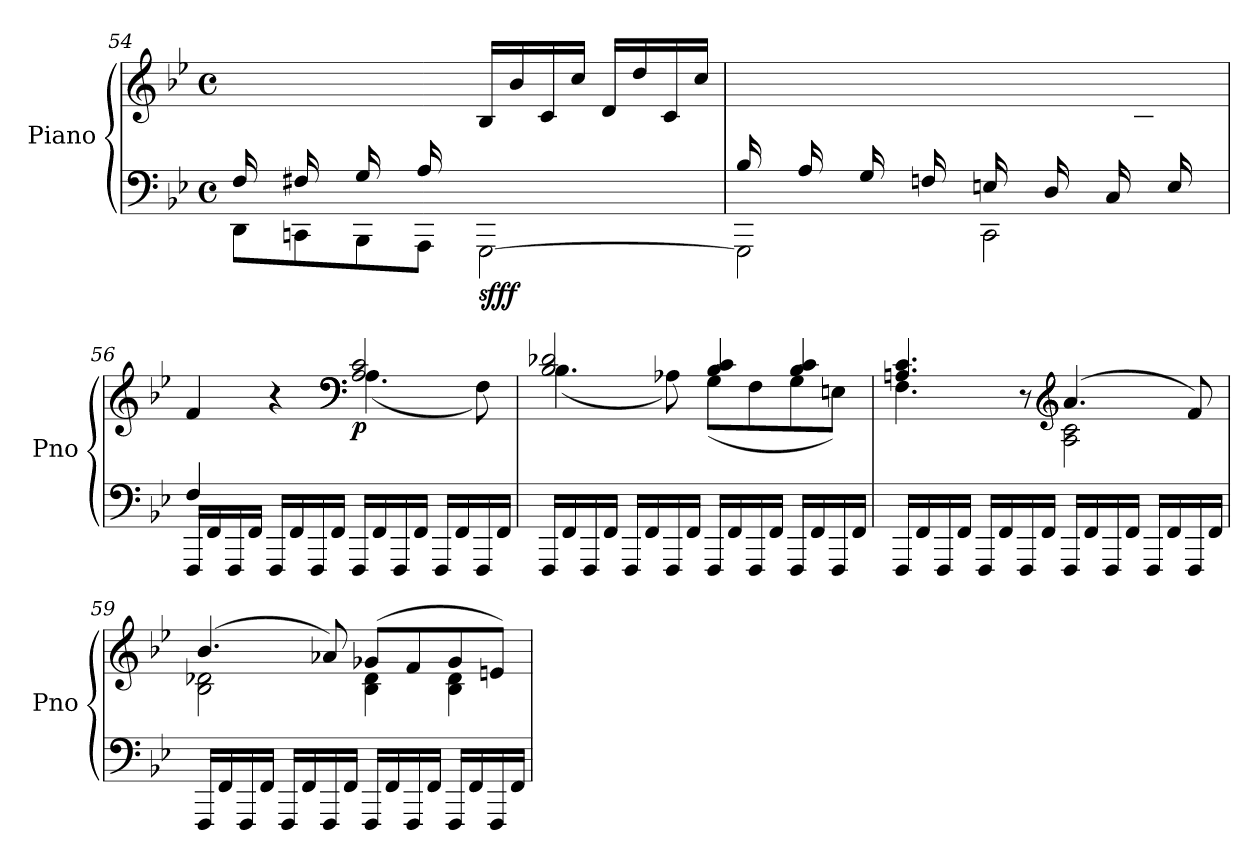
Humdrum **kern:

**kern	**kern	**dynam
*part1	*part1	*part1
*staff2	*staff1	*staff1/2
*I"Piano	*	*
*I'Pno	*	*
!!LO:PB:g=z
*clefF4	*clefG2	*
*k[b-e-]	*k[b-e-]	*
*M4/4	*M4/4	*
*met(c)	*met(c)	*
=54	=54	=54
*^	*	*
16F/LL	8DD\L	16ryy	.
16ryy	.	16f\	.
16F#X/	8CCn\	16ryy	.
16ryy	.	16f#X\JJ	.
16G/LL	8BBB-\	16ryy	.
16ryy	.	16g\	.
16A/	8AAA\J	16ryy	.
2ryy	.	16a\JJ	.
!	!	!	!LO:DY:b=2
!	!	!	!LO:DY:n=1:b
.	[2GGG\	16B-/LL	sf ff
.	.	16b-/	.
.	.	16c/	.
.	.	16cc/JJ	.
.	.	16d/LL	.
.	.	16dd/	.
.	.	16c/	.
16ryy	.	16cc/JJ	.
=55	=55	=55	=55
16B-/LL	2GGG\]	16ryy	.
16ryy	.	16b-\	.
16A/	.	16ryy	.
16ryy	.	16a\JJ	.
16G/LL	.	16ryy	.
16ryy	.	16g\	.
16Fn/	.	16ryy	.
16ryy	.	16fn\JJ	.
16En/LL	2CC\	16ryy	.
16ryy	.	16en\	.
16D/	.	16ryy	.
16ryy	.	16d\JJ	.
16C/LL	.	16ryy	.
16ryy	.	16c\	.
16E/	.	16ryy	.
16ryy	.	16e\JJ	.
!!LO:LB:g=z
=56	=56	=56	=56
*	*	*^	*
4F/	16FFF/LL	4f/	2ryy	.
.	16FF/	.	.	.
.	16FFF/	.	.	.
.	16FF/JJ	.	.	.
2.ryy	16FFF/LL	4r	.	.
.	16FF/	.	.	.
.	16FFF/	.	.	.
.	16FF/JJ	.	.	.
*	*	*clefF4	*	*
!	!	!	!	!LO:DY:b
.	16FFF/LL	2A/ 2c/	(<4.A\	p
.	16FF/	.	.	.
.	16FFF/	.	.	.
.	16FF/JJ	.	.	.
.	16FFF/LL	.	.	.
.	16FF/	.	.	.
.	16FFF/	.	8F\)	.
.	16FF/JJ	.	.	.
*v	*v	*	*	*
!!LO:LB:g=z	!!
=57	=57	=57	=57
16FFF/LL	2B-/ 2d-X/	(<4.B-\	.
16FF/	.	.	.
16FFF/	.	.	.
16FF/JJ	.	.	.
16FFF/LL	.	.	.
16FF/	.	.	.
16FFF/	.	8A-X\)	.
16FF/JJ	.	.	.
16FFF/LL	4B-/ 4c/	(<8G\L	.
16FF/	.	.	.
16FFF/	.	8F\	.
16FF/JJ	.	.	.
16FFF/LL	4B-/ 4c/	8G\	.
16FF/	.	.	.
16FFF/	.	8En\J)	.
16FF/JJ	.	.	.
=58	=58	=58	=58
16FFF/LL	4.An/ 4.c/	4.F\	.
16FF/	.	.	.
16FFF/	.	.	.
16FF/JJ	.	.	.
16FFF/LL	.	.	.
16FF/	.	.	.
16FFF/	8r	8ryy	.
16FF/JJ	.	.	.
*	*clefG2	*	*
16FFF/LL	(>4.a/	2A\ 2c\	.
16FF/	.	.	.
16FFF/	.	.	.
16FF/JJ	.	.	.
16FFF/LL	.	.	.
16FF/	.	.	.
16FFF/	8f/)	.	.
16FF/JJ	.	.	.
!!LO:LB:g=z	!!
=59	=59	=59	=59
16FFF/LL	(>4.b-/	2B-\ 2d-X\	.
16FF/	.	.	.
16FFF/	.	.	.
16FF/JJ	.	.	.
16FFF/LL	.	.	.
16FF/	.	.	.
16FFF/	8a-X/)	.	.
16FF/JJ	.	.	.
!	!	!	!LO:DY:b
16FFF/LL	(>8g-X/L	4B-\ 4d-\	other-dynamics
16FF/	.	.	.
16FFF/	8f/	.	.
16FF/JJ	.	.	.
16FFF/LL	8g-/	4B-\ 4d-\	.
16FF/	.	.	.
16FFF/	8en/J)	.	.
16FF/JJ	.	.	.
*	*v	*v	*
=	=	=
*-	*-	*-
